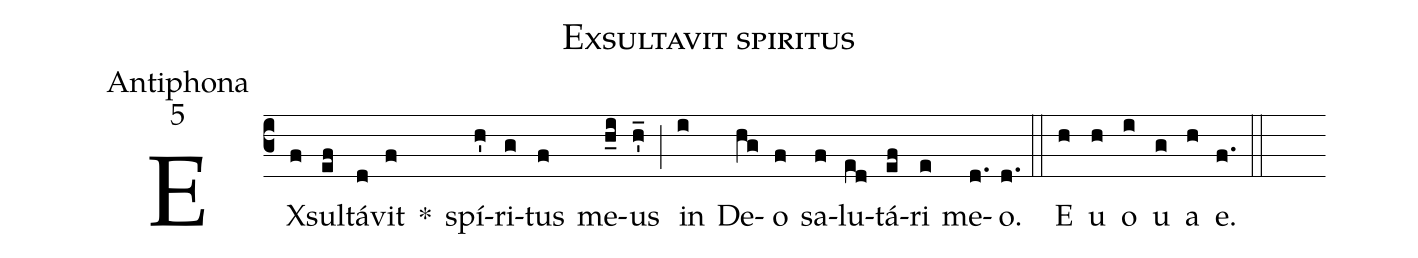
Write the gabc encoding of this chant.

name:Exsultavit spiritus;
office-part:Antiphona;
mode:5;
%%
(c3) EX(f)sul(ef)tá(d)vit(f) *() spí(h')ri(g)tus(f) me(h_i)us(h'_) (;) in(i) De(hg)o(f) sa(f)lu(ed)tá(ef)ri(e) me(d.)o.(d.) (::) <eu>E(h) u(h) o(i) u(g) a(h) e.</eu>(f.) (::)
